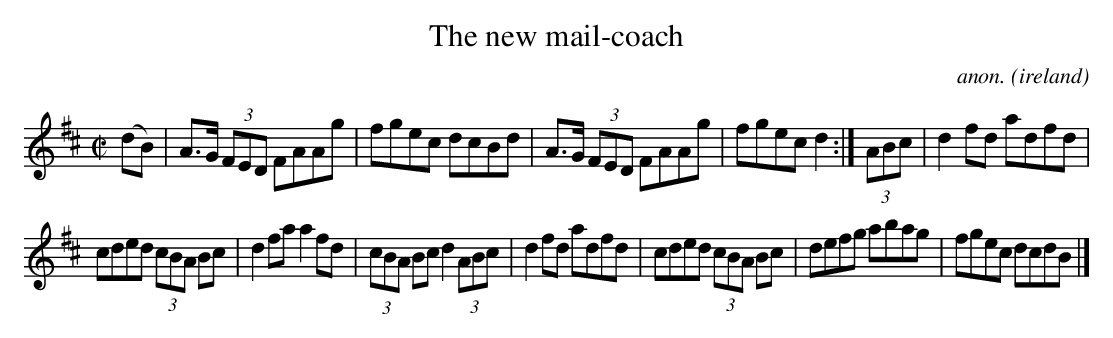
X:1
T:The new mail-coach
O:ireland
C:anon.
M:C|
L:1/8
K:D
(dB)|A>G (3FED FAAg|fgec dcBd|A>G (3FED FAAg|fgec d2:|(3ABc|d2fd adfd|
cded (3cBA Bc|d2fa a2fd|(3cBA Bc d2(3ABc|d2fd adfd|cded (3cBA Bc|defg abag|fgec dcdB|]
